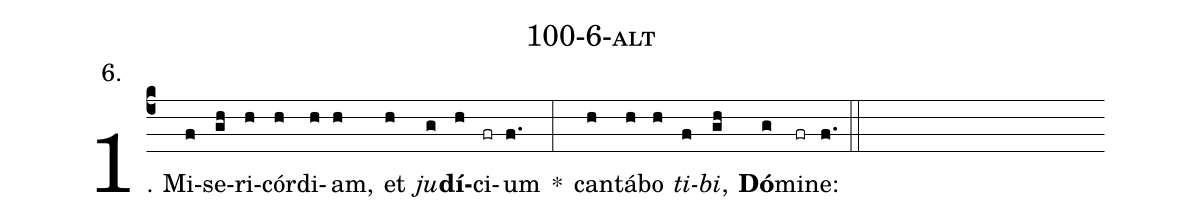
name: 100-6-alt;
annotation: 6.;
%%
(c4)1. Mi(f)se(gh)ri(h)cór(h)di(h)am,(h) et(h) <i>ju</i>(g)<b>dí</b>(h)ci(fr)um(f.) *(:) can(h)tá(h)bo(h) <i>ti</i>(f)<i>bi</i>,(gh) <b>Dó</b>(g)mi(fr)ne:(f.) (::)
